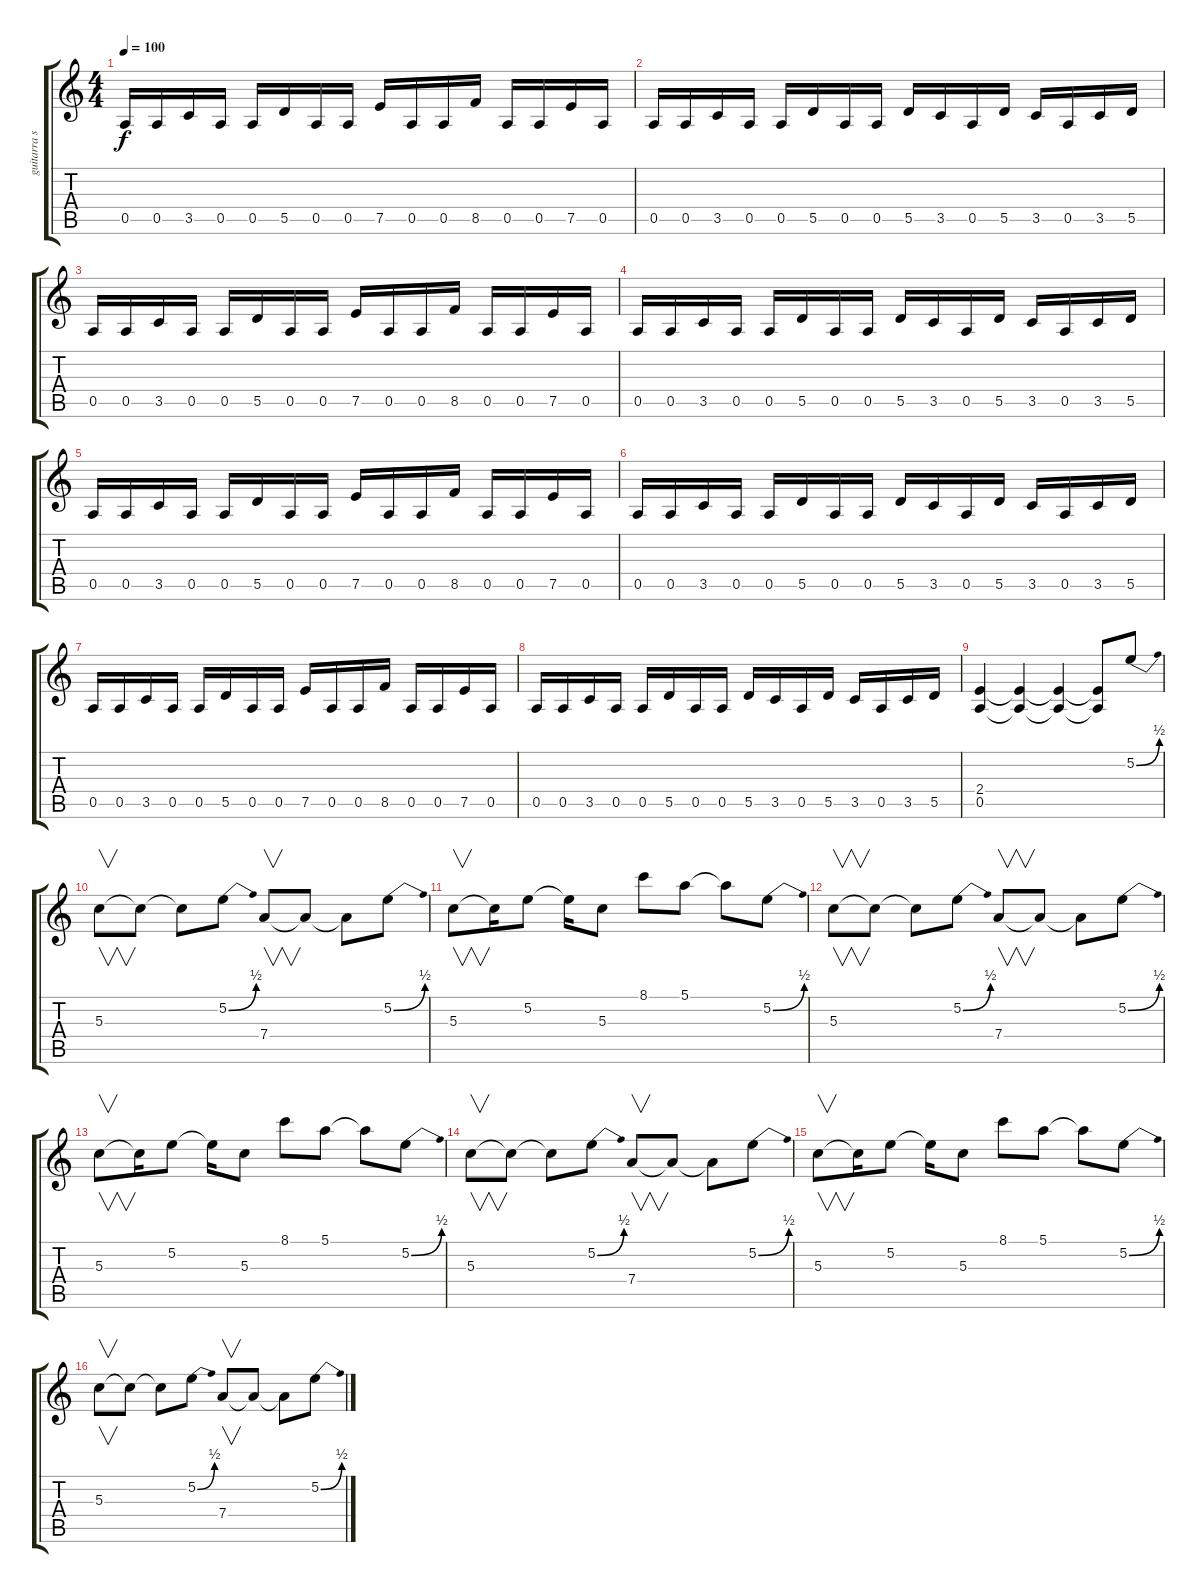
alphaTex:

\track ("guitarra solo" "guitarra s") {instrument distortionguitar}
\staff {score tabs}
\tuning (E4 B3 G3 D3 A2 E2) {hide}
\ts (4 4)
\tempo 100
\clef g2
\ks c
0.5.16{dy f} 0.5.16 3.5.16 0.5.16 0.5.16 5.5.16 0.5.16 0.5.16 7.5.16 0.5.16 0.5.16 8.5.16 0.5.16 0.5.16 7.5.16 0.5.16 |
0.5.16 0.5.16 3.5.16 0.5.16 0.5.16 5.5.16 0.5.16 0.5.16 5.5.16 3.5.16 0.5.16 5.5.16 3.5.16 0.5.16 3.5.16 5.5.16 |
0.5.16 0.5.16 3.5.16 0.5.16 0.5.16 5.5.16 0.5.16 0.5.16 7.5.16 0.5.16 0.5.16 8.5.16 0.5.16 0.5.16 7.5.16 0.5.16 |
0.5.16 0.5.16 3.5.16 0.5.16 0.5.16 5.5.16 0.5.16 0.5.16 5.5.16 3.5.16 0.5.16 5.5.16 3.5.16 0.5.16 3.5.16 5.5.16 |
0.5.16 0.5.16 3.5.16 0.5.16 0.5.16 5.5.16 0.5.16 0.5.16 7.5.16 0.5.16 0.5.16 8.5.16 0.5.16 0.5.16 7.5.16 0.5.16 |
0.5.16 0.5.16 3.5.16 0.5.16 0.5.16 5.5.16 0.5.16 0.5.16 5.5.16 3.5.16 0.5.16 5.5.16 3.5.16 0.5.16 3.5.16 5.5.16 |
0.5.16 0.5.16 3.5.16 0.5.16 0.5.16 5.5.16 0.5.16 0.5.16 7.5.16 0.5.16 0.5.16 8.5.16 0.5.16 0.5.16 7.5.16 0.5.16 |
0.5.16 0.5.16 3.5.16 0.5.16 0.5.16 5.5.16 0.5.16 0.5.16 5.5.16 3.5.16 0.5.16 5.5.16 3.5.16 0.5.16 3.5.16 5.5.16 |
(2.4 0.5).4 (2.4{t} 0.5{t}).4 (2.4{t} 0.5{t}).4 (2.4{t} 0.5{t}).8 5.2{be (bend 0 0 60 2)}.8 |
5.3.8{v} 5.3{t}.8 5.3{t}.8 5.2{be (bend 0 0 60 2)}.8 7.4.8{v} 7.4{t}.8 7.4{t}.8 5.2{be (bend 0 0 60 2)}.8 |
5.3.8{v} 5.3{t}.16 5.2.8 5.2{t}.16 5.3.8 8.1.8 5.1.8 5.1{t}.8 5.2{be (bend 0 0 60 2)}.8 |
5.3.8{v} 5.3{t}.8 5.3{t}.8 5.2{be (bend 0 0 60 2)}.8 7.4.8{v} 7.4{t}.8 7.4{t}.8 5.2{be (bend 0 0 60 2)}.8 |
5.3.8{v} 5.3{t}.16 5.2.8 5.2{t}.16 5.3.8 8.1.8 5.1.8 5.1{t}.8 5.2{be (bend 0 0 60 2)}.8 |
5.3.8{v} 5.3{t}.8 5.3{t}.8 5.2{be (bend 0 0 60 2)}.8 7.4.8{v} 7.4{t}.8 7.4{t}.8 5.2{be (bend 0 0 60 2)}.8 |
5.3.8{v} 5.3{t}.16 5.2.8 5.2{t}.16 5.3.8 8.1.8 5.1.8 5.1{t}.8 5.2{be (bend 0 0 60 2)}.8 |
5.3.8{v} 5.3{t}.8 5.3{t}.8 5.2{be (bend 0 0 60 2)}.8 7.4.8{v} 7.4{t}.8 7.4{t}.8 5.2{be (bend 0 0 60 2)}.8
